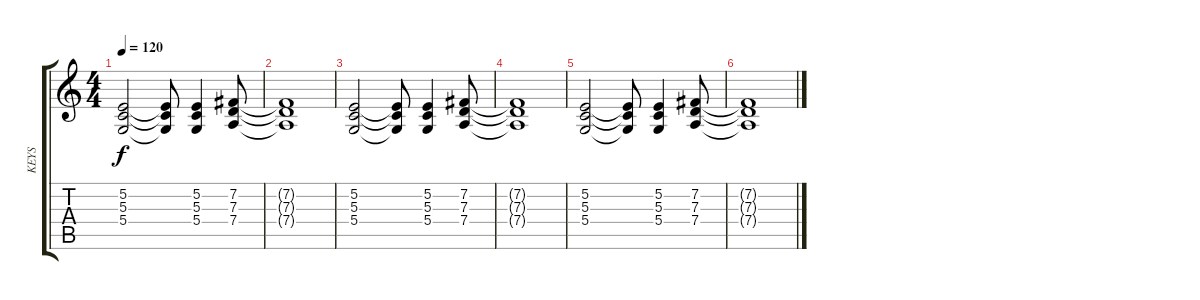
\track ("KEYS" "KEYS") {instrument stringensemble1}
\staff {score tabs}
\tuning (E4 B3 G3 D3 A2 E2) {hide}
\ts (4 4)
\tempo 120
\clef g2
\ks c
(5.2 5.3 5.4).2{dy f} (5.2{t} 5.3{t} 5.4{t}).8 (5.2 5.3 5.4).4 (7.2 7.3 7.4).8 |
(7.2{t} 7.3{t} 7.4{t}).1 |
(5.2 5.3 5.4).2 (5.2{t} 5.3{t} 5.4{t}).8 (5.2 5.3 5.4).4 (7.2 7.3 7.4).8 |
(7.2{t} 7.3{t} 7.4{t}).1 |
(5.2 5.3 5.4).2 (5.2{t} 5.3{t} 5.4{t}).8 (5.2 5.3 5.4).4 (7.2 7.3 7.4).8 |
(7.2{t} 7.3{t} 7.4{t}).1
